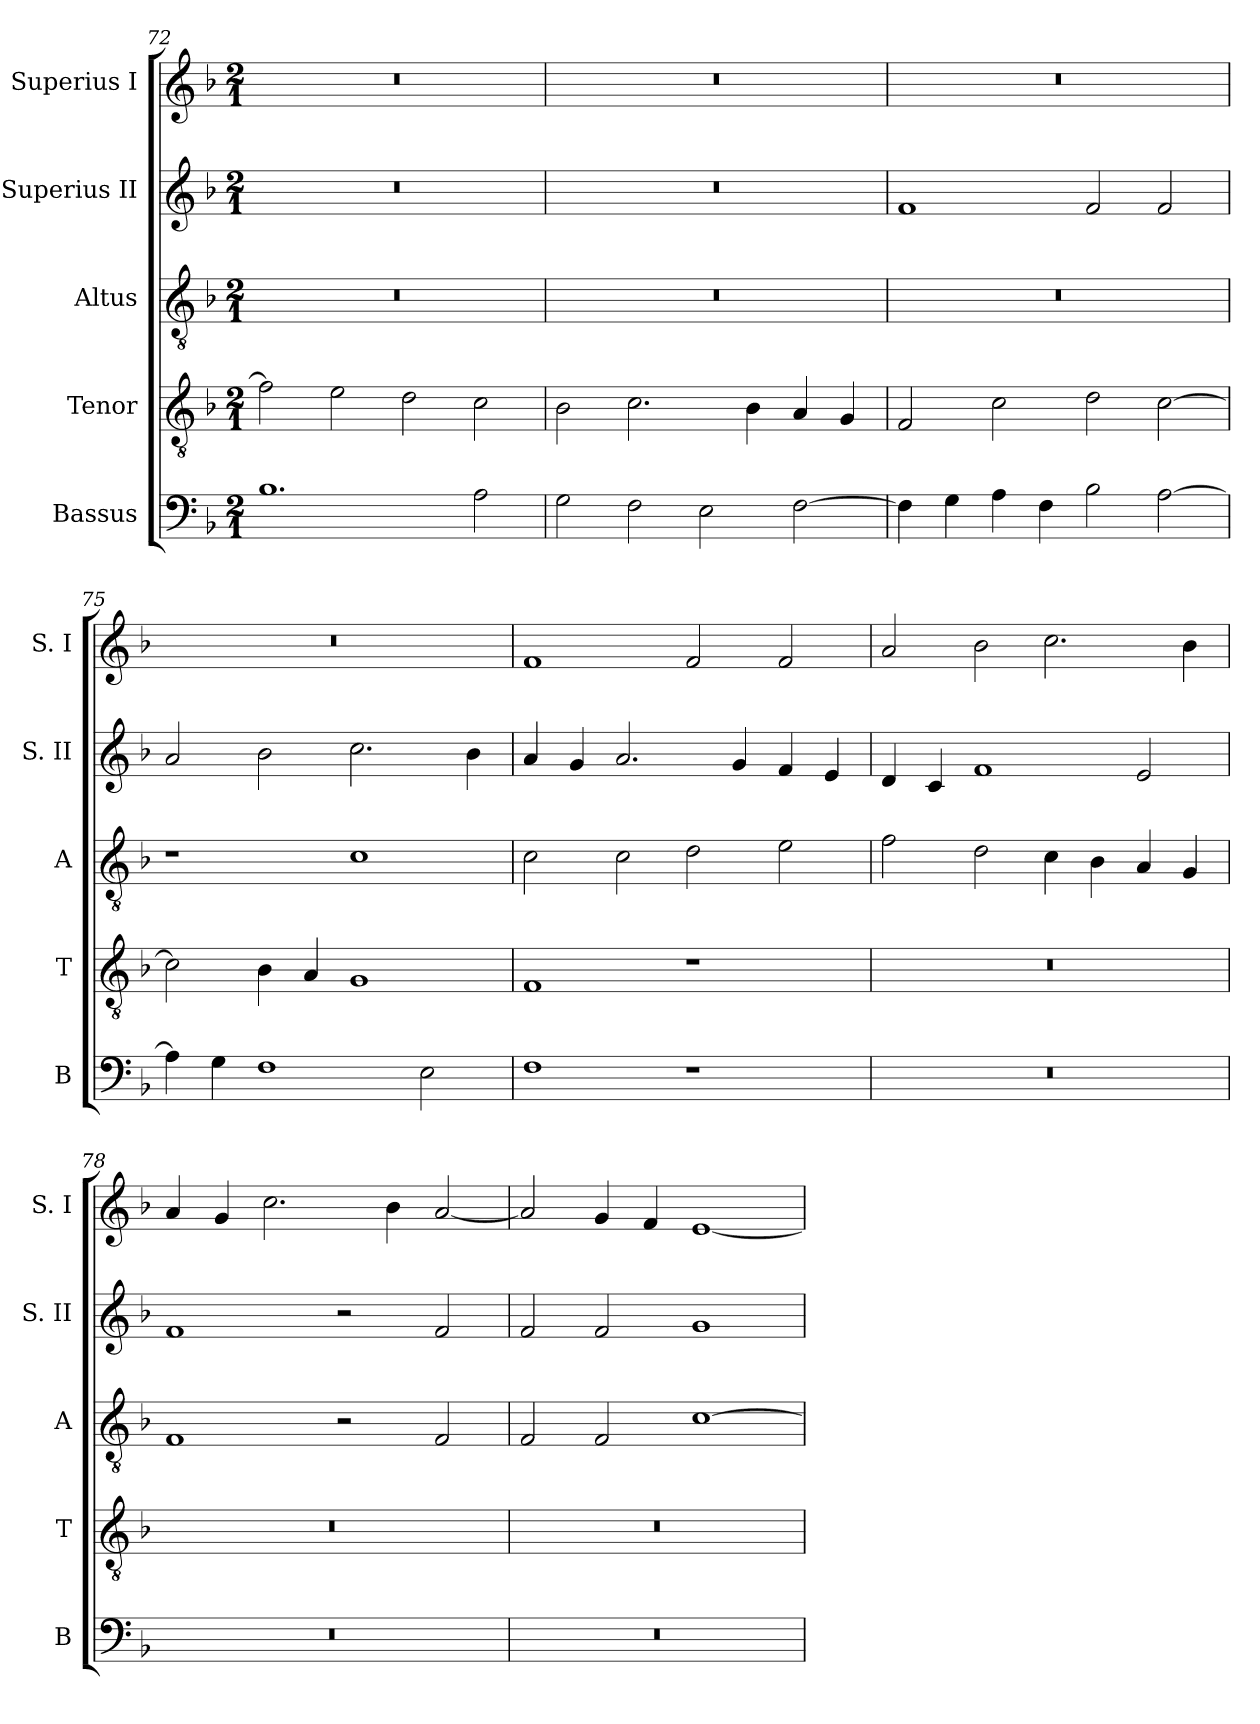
**kern	**kern	**kern	**kern	**kern
*part5	*part4	*part3	*part2	*part1
*staff5	*staff4	*staff3	*staff2	*staff1
*I"Bassus	*I"Tenor	*I"Altus	*I"Superius II	*I"Superius I
*I'B	*I'T	*I'A	*I'S. II	*I'S. I
*clefF4	*clefGv2	*clefGv2	*clefG2	*clefG2
*k[b-]	*k[b-]	*k[b-]	*k[b-]	*k[b-]
*F:	*F:	*F:	*F:	*F:
*M2/1	*M2/1	*M2/1	*M2/1	*M2/1
=72	=72	=72	=72	=72
1.B-	2f]	0r	0r	0r
.	2e	.	.	.
.	2d	.	.	.
2A	2c	.	.	.
=73	=73	=73	=73	=73
2G	2B-	0r	0r	0r
2F	2.c	.	.	.
2E	.	.	.	.
.	4B-	.	.	.
[2F	4A	.	.	.
.	4G	.	.	.
=74	=74	=74	=74	=74
4F]	2F	0r	1f	0r
4G	.	.	.	.
4A	2c	.	.	.
4F	.	.	.	.
2B-	2d	.	2f	.
[2A	[2c	.	2f	.
=75	=75	=75	=75	=75
4A]	2c]	1r	2a	0r
4G	.	.	.	.
1F	4B-	.	2b-	.
.	4A	.	.	.
.	1G	1c	2.cc	.
2E	.	.	.	.
.	.	.	4b-	.
=76	=76	=76	=76	=76
1F	1F	2c	4a	1f
.	.	.	4g	.
.	.	2c	2.a	.
1r	1r	2d	.	2f
.	.	.	4g	.
.	.	2e	4f	2f
.	.	.	4e	.
=77	=77	=77	=77	=77
0r	0r	2f	4d	2a
.	.	.	4c	.
.	.	2d	1f	2b-
.	.	4c	.	2.cc
.	.	4B-	.	.
.	.	4A	2e	.
.	.	4G	.	4b-
=78	=78	=78	=78	=78
0r	0r	1F	1f	4a
.	.	.	.	4g
.	.	.	.	2.cc
.	.	2r	2r	.
.	.	.	.	4b-
.	.	2F	2f	[2a
=79	=79	=79	=79	=79
0r	0r	2F	2f	2a]
.	.	2F	2f	4g
.	.	.	.	4f
.	.	[1c	1g	[1e
=	=	=	=	=
*-	*-	*-	*-	*-
